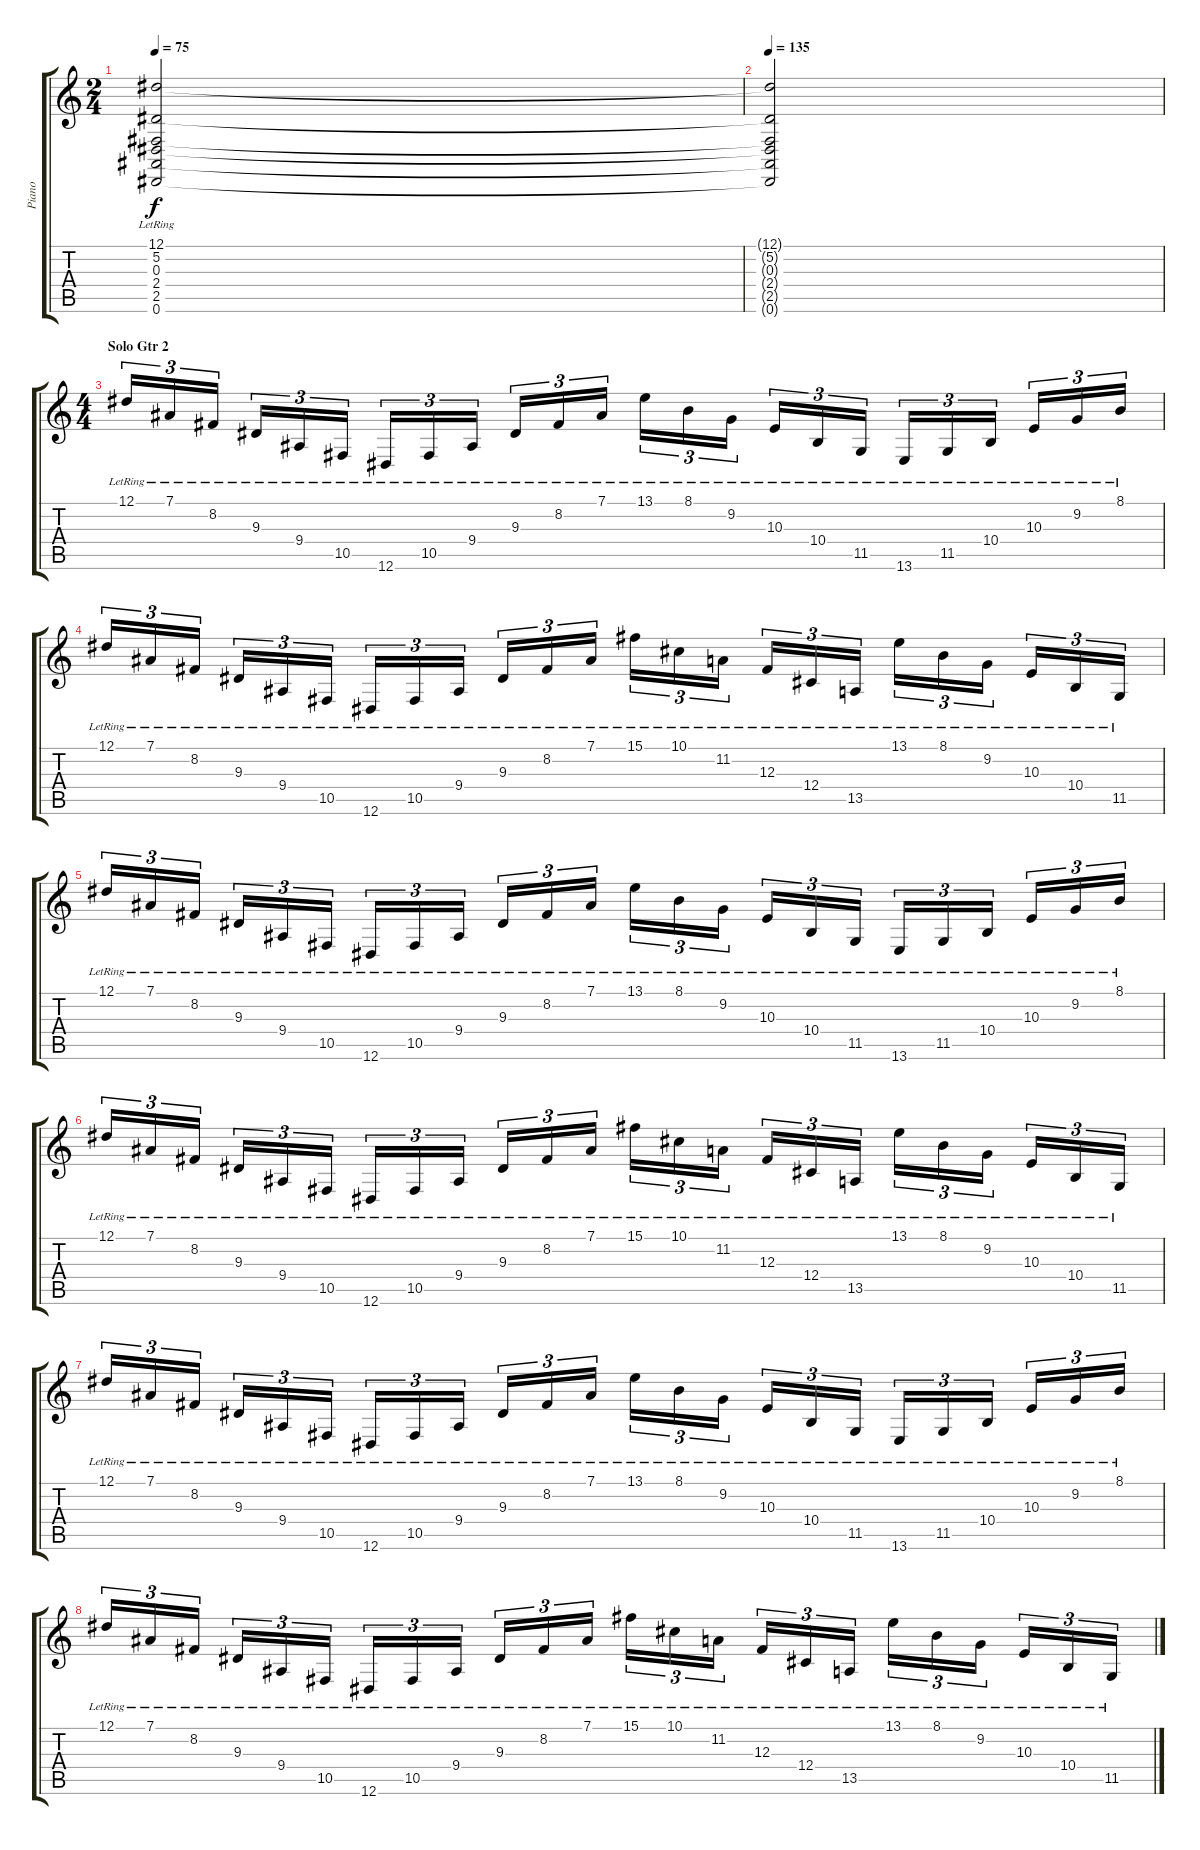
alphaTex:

\track ("Piano" "Piano") {instrument brightacousticpiano}
\staff {score tabs}
\tuning (Eb4 Bb3 Gb3 Db3 Ab2 Eb2) {hide}
\ts (2 4)
\tempo 75
\clef g2
\ks c
(12.1{lr} 5.2{lr} 0.3{lr} 2.4{lr} 2.5{lr} 0.6{lr}).2{dy f} |
\tempo 135
(12.1{t} 5.2{t} 0.3{t} 2.4{t} 2.5{t} 0.6{t}).2 |
\ts (4 4)
\section ("" "Solo Gtr 2")
12.1{lr}.16{tu (3 2)} 7.1{lr}.16{tu (3 2)} 8.2{lr}.16{tu (3 2)} 9.3{lr}.16{tu (3 2)} 9.4{lr}.16{tu (3 2)} 10.5{lr}.16{tu (3 2)} 12.6{lr}.16{tu (3 2)} 10.5{lr}.16{tu (3 2)} 9.4{lr}.16{tu (3 2)} 9.3{lr}.16{tu (3 2)} 8.2{lr}.16{tu (3 2)} 7.1{lr}.16{tu (3 2)} 13.1{lr}.16{tu (3 2)} 8.1{lr}.16{tu (3 2)} 9.2{lr}.16{tu (3 2)} 10.3{lr}.16{tu (3 2)} 10.4{lr}.16{tu (3 2)} 11.5{lr}.16{tu (3 2)} 13.6{lr}.16{tu (3 2)} 11.5{lr}.16{tu (3 2)} 10.4{lr}.16{tu (3 2)} 10.3{lr}.16{tu (3 2)} 9.2{lr}.16{tu (3 2)} 8.1{lr}.16{tu (3 2)} |
12.1{lr}.16{tu (3 2)} 7.1{lr}.16{tu (3 2)} 8.2{lr}.16{tu (3 2)} 9.3{lr}.16{tu (3 2)} 9.4{lr}.16{tu (3 2)} 10.5{lr}.16{tu (3 2)} 12.6{lr}.16{tu (3 2)} 10.5{lr}.16{tu (3 2)} 9.4{lr}.16{tu (3 2)} 9.3{lr}.16{tu (3 2)} 8.2{lr}.16{tu (3 2)} 7.1{lr}.16{tu (3 2)} 15.1{lr}.16{tu (3 2)} 10.1{lr}.16{tu (3 2)} 11.2{lr}.16{tu (3 2)} 12.3{lr}.16{tu (3 2)} 12.4{lr}.16{tu (3 2)} 13.5{lr}.16{tu (3 2)} 13.1{lr}.16{tu (3 2)} 8.1{lr}.16{tu (3 2)} 9.2{lr}.16{tu (3 2)} 10.3{lr}.16{tu (3 2)} 10.4{lr}.16{tu (3 2)} 11.5{lr}.16{tu (3 2)} |
12.1{lr}.16{tu (3 2)} 7.1{lr}.16{tu (3 2)} 8.2{lr}.16{tu (3 2)} 9.3{lr}.16{tu (3 2)} 9.4{lr}.16{tu (3 2)} 10.5{lr}.16{tu (3 2)} 12.6{lr}.16{tu (3 2)} 10.5{lr}.16{tu (3 2)} 9.4{lr}.16{tu (3 2)} 9.3{lr}.16{tu (3 2)} 8.2{lr}.16{tu (3 2)} 7.1{lr}.16{tu (3 2)} 13.1{lr}.16{tu (3 2)} 8.1{lr}.16{tu (3 2)} 9.2{lr}.16{tu (3 2)} 10.3{lr}.16{tu (3 2)} 10.4{lr}.16{tu (3 2)} 11.5{lr}.16{tu (3 2)} 13.6{lr}.16{tu (3 2)} 11.5{lr}.16{tu (3 2)} 10.4{lr}.16{tu (3 2)} 10.3{lr}.16{tu (3 2)} 9.2{lr}.16{tu (3 2)} 8.1{lr}.16{tu (3 2)} |
12.1{lr}.16{tu (3 2)} 7.1{lr}.16{tu (3 2)} 8.2{lr}.16{tu (3 2)} 9.3{lr}.16{tu (3 2)} 9.4{lr}.16{tu (3 2)} 10.5{lr}.16{tu (3 2)} 12.6{lr}.16{tu (3 2)} 10.5{lr}.16{tu (3 2)} 9.4{lr}.16{tu (3 2)} 9.3{lr}.16{tu (3 2)} 8.2{lr}.16{tu (3 2)} 7.1{lr}.16{tu (3 2)} 15.1{lr}.16{tu (3 2)} 10.1{lr}.16{tu (3 2)} 11.2{lr}.16{tu (3 2)} 12.3{lr}.16{tu (3 2)} 12.4{lr}.16{tu (3 2)} 13.5{lr}.16{tu (3 2)} 13.1{lr}.16{tu (3 2)} 8.1{lr}.16{tu (3 2)} 9.2{lr}.16{tu (3 2)} 10.3{lr}.16{tu (3 2)} 10.4{lr}.16{tu (3 2)} 11.5{lr}.16{tu (3 2)} |
12.1{lr}.16{tu (3 2)} 7.1{lr}.16{tu (3 2)} 8.2{lr}.16{tu (3 2)} 9.3{lr}.16{tu (3 2)} 9.4{lr}.16{tu (3 2)} 10.5{lr}.16{tu (3 2)} 12.6{lr}.16{tu (3 2)} 10.5{lr}.16{tu (3 2)} 9.4{lr}.16{tu (3 2)} 9.3{lr}.16{tu (3 2)} 8.2{lr}.16{tu (3 2)} 7.1{lr}.16{tu (3 2)} 13.1{lr}.16{tu (3 2)} 8.1{lr}.16{tu (3 2)} 9.2{lr}.16{tu (3 2)} 10.3{lr}.16{tu (3 2)} 10.4{lr}.16{tu (3 2)} 11.5{lr}.16{tu (3 2)} 13.6{lr}.16{tu (3 2)} 11.5{lr}.16{tu (3 2)} 10.4{lr}.16{tu (3 2)} 10.3{lr}.16{tu (3 2)} 9.2{lr}.16{tu (3 2)} 8.1{lr}.16{tu (3 2)} |
12.1{lr}.16{tu (3 2)} 7.1{lr}.16{tu (3 2)} 8.2{lr}.16{tu (3 2)} 9.3{lr}.16{tu (3 2)} 9.4{lr}.16{tu (3 2)} 10.5{lr}.16{tu (3 2)} 12.6{lr}.16{tu (3 2)} 10.5{lr}.16{tu (3 2)} 9.4{lr}.16{tu (3 2)} 9.3{lr}.16{tu (3 2)} 8.2{lr}.16{tu (3 2)} 7.1{lr}.16{tu (3 2)} 15.1{lr}.16{tu (3 2)} 10.1{lr}.16{tu (3 2)} 11.2{lr}.16{tu (3 2)} 12.3{lr}.16{tu (3 2)} 12.4{lr}.16{tu (3 2)} 13.5{lr}.16{tu (3 2)} 13.1{lr}.16{tu (3 2)} 8.1{lr}.16{tu (3 2)} 9.2{lr}.16{tu (3 2)} 10.3{lr}.16{tu (3 2)} 10.4{lr}.16{tu (3 2)} 11.5{lr}.16{tu (3 2)}
